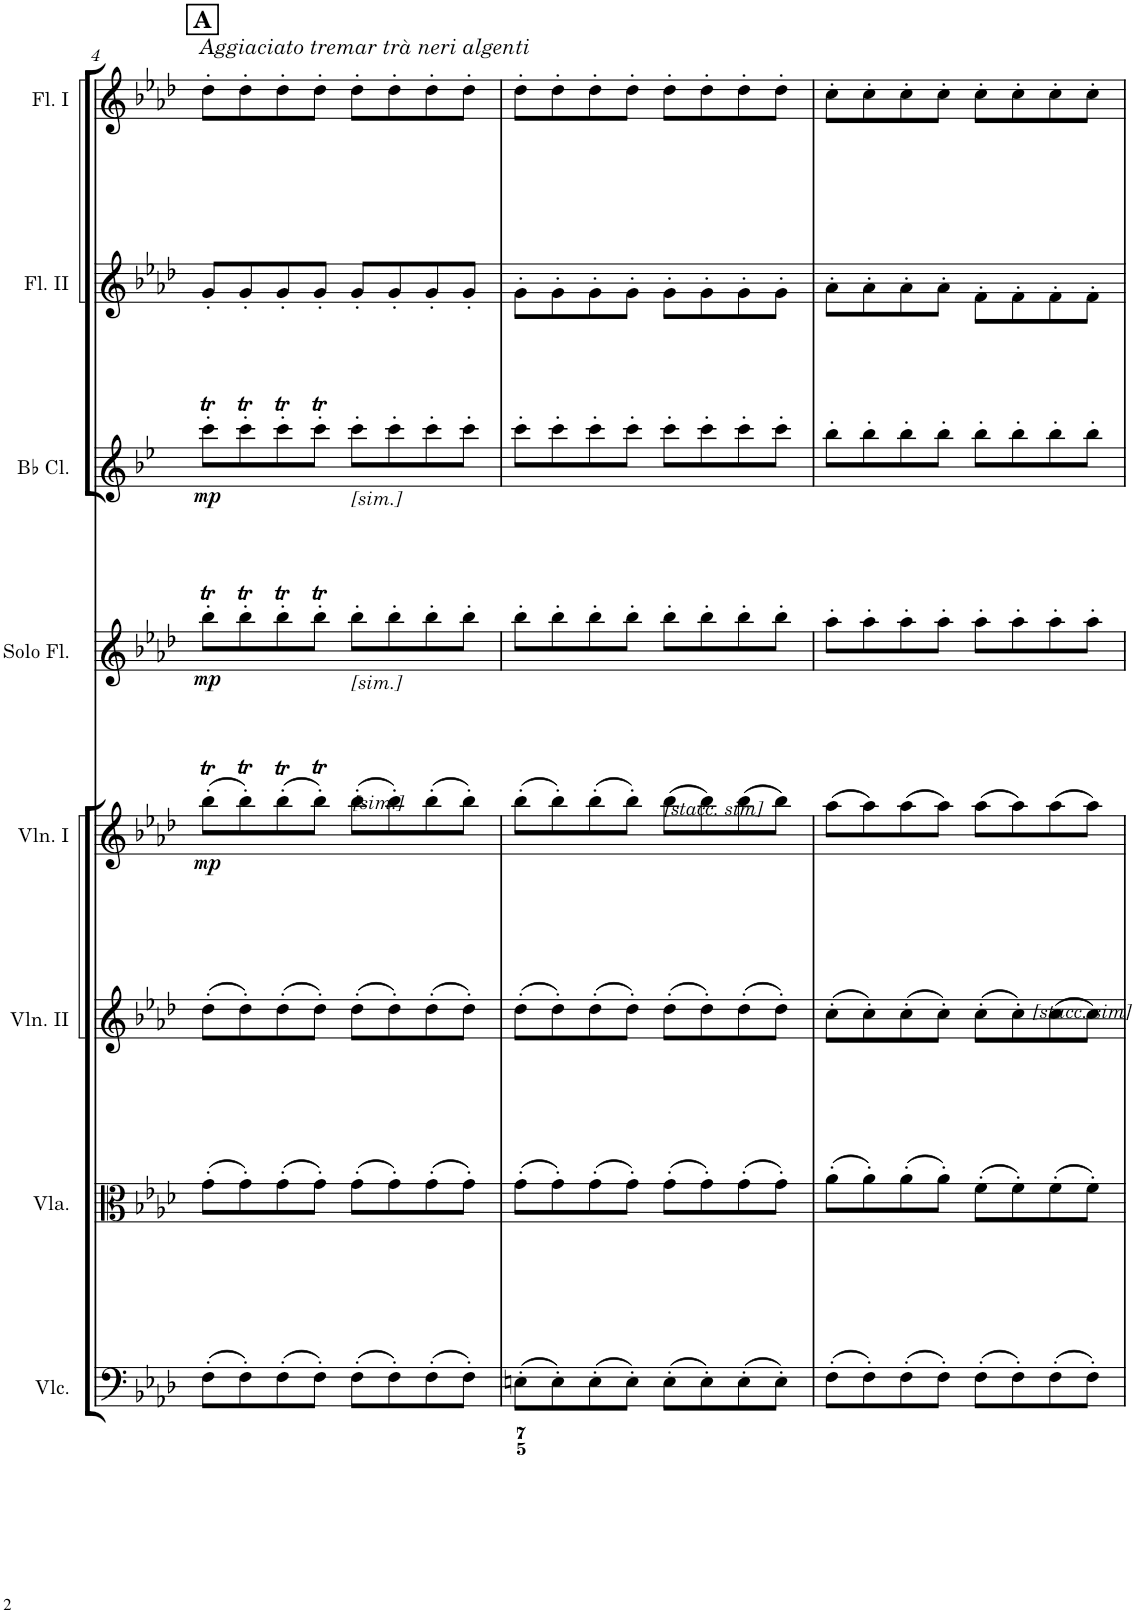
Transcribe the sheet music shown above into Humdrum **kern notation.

**kern	**kern	**kern	**kern	**dynam	**kern	**dynam	**kern	**dynam	**kern	**kern
*part8	*part7	*part6	*part5	*part5	*part4	*part4	*part3	*part3	*part2	*part1
*staff8	*staff7	*staff6	*staff5	*staff5	*staff4	*staff4	*staff3	*staff3	*staff2	*staff1
*I"Violoncello	*I"Viola	*I"Violin II	*I"Violin I	*	*I"Solo Flute	*	*I"Bb Clarinet	*	*I"Flute II	*I"Flute I
*I'Vlc.	*I'Vla.	*I'Vln. II	*I'Vln. I	*	*I'Solo Fl.	*	*I'Bb Cl.	*	*I'Fl. II	*I'Fl. I
!!LO:PB:g=z
*clefF4	*clefC3	*clefG2	*clefG2	*	*clefG2	*	*clefG2	*	*clefG2	*clefG2
*	*	*	*	*	*	*	*Trd1c2	*	*	*
*k[b-e-a-d-]	*k[b-e-a-d-]	*k[b-e-a-d-]	*k[b-e-a-d-]	*	*k[b-e-a-d-]	*	*k[b-e-]	*	*k[b-e-a-d-]	*k[b-e-a-d-]
*M4/4	*M4/4	*M4/4	*M4/4	*	*M4/4	*	*M4/4	*	*M4/4	*M4/4
*met(c)	*met(c)	*met(c)	*met(c)	*	*met(c)	*	*met(c)	*	*met(c)	*met(c)
!!LO:REH:place=s1:a:B:cj:fs=11:t=A
=4	=4	=4	=4	=4	=4	=4	=4	=4	=4	=4
!	!	!	!	!	!	!	!	!	!	!LO:TX:a:i:t=Aggiaciato tremar trà neri algenti
!	!	!	!	!LO:DY:b	!	!LO:DY:b	!	!LO:DY:b	!	!
(>8F'\L	(8g'\L	(8dd-'\L	(8bb-T'\L	mp	8bb-T'\L	mp	8cccT'\L	mp	8g'/L	8dd-'\L
8F'\)	8g'\)	8dd-'\)	8bb-T'\)	.	8bb-T'\	.	8cccT'\	.	8g'/	8dd-'\
(8F'\	(8g'\	(8dd-'\	(8bb-T'\	.	8bb-T'\	.	8cccT'\	.	8g'/	8dd-'\
8F'\J)	8g'\J)	8dd-'\J)	8bb-T'\J)	.	8bb-T'\J	.	8cccT'\J	.	8g'/J	8dd-'\J
!	!	!	!	!	!	!	!LO:TX:b:i:t=[sim.]	!	!	!
!	!	!	!	!	!LO:TX:b:i:t=[sim.]	!	!	!	!	!
!	!	!	!LO:TX:b:i:t=[sim.]	!	!	!	!	!	!	!
(>8F'\L	(8g'\L	(8dd-'\L	(8bb-'\L	.	8bb-'\L	.	8ccc'\L	.	8g'/L	8dd-'\L
8F'\)	8g'\)	8dd-'\)	8bb-'\)	.	8bb-'\	.	8ccc'\	.	8g'/	8dd-'\
(8F'\	(8g'\	(8dd-'\	(8bb-'\	.	8bb-'\	.	8ccc'\	.	8g'/	8dd-'\
8F'\J)	8g'\J)	8dd-'\J)	8bb-'\J)	.	8bb-'\J	.	8ccc'\J	.	8g'/J	8dd-'\J
=5	=5	=5	=5	=5	=5	=5	=5	=5	=5	=5
(8En'\L	(8g'\L	(8dd-'\L	(8bb-'\L	.	8bb-'\L	.	8ccc'\L	.	8g'\L	8dd-'\L
8E'\)	8g'\)	8dd-'\)	8bb-'\)	.	8bb-'\	.	8ccc'\	.	8g'\	8dd-'\
(8E'\	(8g'\	(8dd-'\	(8bb-'\	.	8bb-'\	.	8ccc'\	.	8g'\	8dd-'\
8E'\J)	8g'\J)	8dd-'\J)	8bb-'\J)	.	8bb-'\J	.	8ccc'\J	.	8g'\J	8dd-'\J
!	!	!	!LO:TX:b:i:t=[stacc. sim]	!	!	!	!	!	!	!
(8E'\L	(8g'\L	(8dd-'\L	(8bb-\L	.	8bb-'\L	.	8ccc'\L	.	8g'\L	8dd-'\L
8E'\)	8g'\)	8dd-'\)	8bb-\)	.	8bb-'\	.	8ccc'\	.	8g'\	8dd-'\
(8E'\	(8g'\	(8dd-'\	(8bb-\	.	8bb-'\	.	8ccc'\	.	8g'\	8dd-'\
8E'\J)	8g'\J)	8dd-'\J)	8bb-\J)	.	8bb-'\J	.	8ccc'\J	.	8g'\J	8dd-'\J
=6	=6	=6	=6	=6	=6	=6	=6	=6	=6	=6
(>8F'\L	(8a-'\L	(8cc'\L	(8aa-\L	.	8aa-'\L	.	8bb-'\L	.	8a-'\L	8cc'\L
8F'\)	8a-'\)	8cc'\)	8aa-\)	.	8aa-'\	.	8bb-'\	.	8a-'\	8cc'\
(8F'\	(8a-'\	(8cc'\	(8aa-\	.	8aa-'\	.	8bb-'\	.	8a-'\	8cc'\
8F'\J)	8a-'\J)	8cc'\J)	8aa-\J)	.	8aa-'\J	.	8bb-'\J	.	8a-'\J	8cc'\J
(>8F'\L	(8f'\L	(8cc'\L	(8aa-\L	.	8aa-'\L	.	8bb-'\L	.	8f'\L	8cc'\L
8F'\)	8f'\)	8cc'\)	8aa-\)	.	8aa-'\	.	8bb-'\	.	8f'\	8cc'\
!	!	!LO:TX:b:i:t=[stacc. sim]	!	!	!	!	!	!	!	!
(8F'\	(8f'\	(8cc\	(8aa-\	.	8aa-'\	.	8bb-'\	.	8f'\	8cc'\
8F'\J)	8f'\J)	8cc\J)	8aa-\J)	.	8aa-'\J	.	8bb-'\J	.	8f'\J	8cc'\J
=	=	=	=	=	=	=	=	=	=	=
*-	*-	*-	*-	*-	*-	*-	*-	*-	*-	*-
